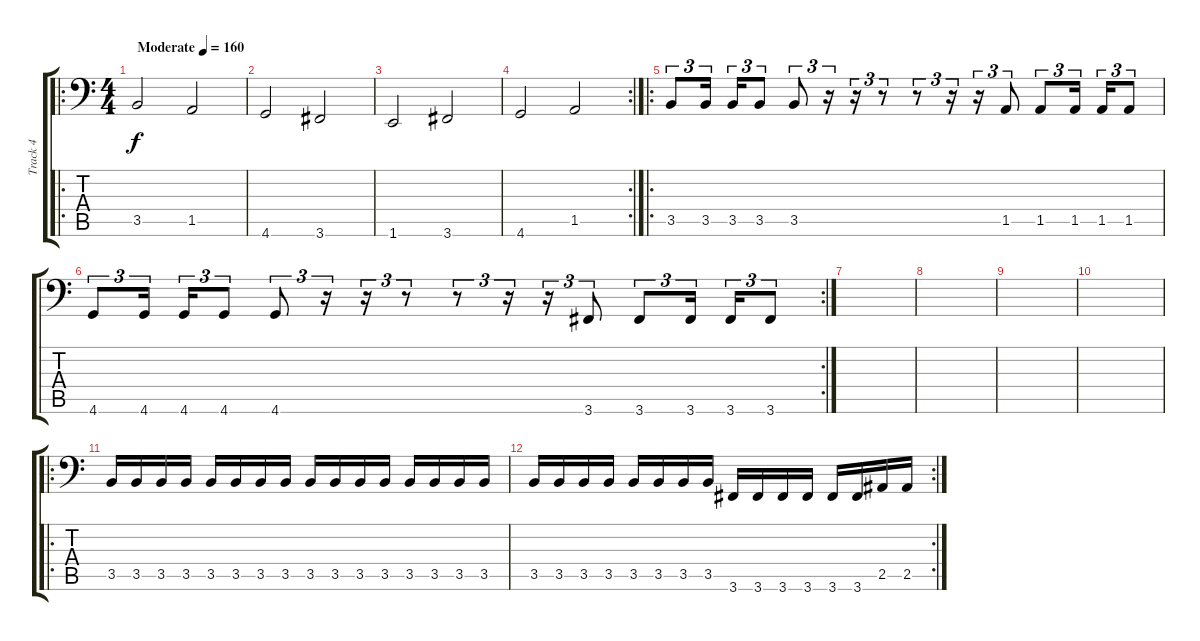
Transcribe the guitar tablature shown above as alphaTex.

\track ("Track 4" "Track 4") {instrument electricbasspick}
\staff {score tabs}
\tuning (Eb3 Bb2 Gb2 Db2 Ab1 Eb1) {hide}
\ro
\ts (4 4)
\tempo (160 "Moderate")
\clef f4
\ks c
3.5.2{dy f instrument electricbasspick} 1.5.2 |
4.6.2 3.6.2 |
1.6.2 3.6.2 |
\rc 2
4.6.2 1.5.2 |
\ro
3.5.8{tu (3 2)} 3.5.16{tu (3 2) beam splitsecondary} 3.5.16{tu (3 2)} 3.5.8{tu (3 2)} 3.5.8{tu (3 2)} r.16{tu (3 2)} r.16{tu (3 2)} r.8{tu (3 2)} r.8{tu (3 2)} r.16{tu (3 2)} r.16{tu (3 2)} 1.5.8{tu (3 2)} 1.5.8{tu (3 2)} 1.5.16{tu (3 2) beam splitsecondary} 1.5.16{tu (3 2)} 1.5.8{tu (3 2)} |
\rc 2
4.6.8{tu (3 2)} 4.6.16{tu (3 2) beam splitsecondary} 4.6.16{tu (3 2)} 4.6.8{tu (3 2)} 4.6.8{tu (3 2)} r.16{tu (3 2)} r.16{tu (3 2)} r.8{tu (3 2)} r.8{tu (3 2)} r.16{tu (3 2)} r.16{tu (3 2)} 3.6.8{tu (3 2)} 3.6.8{tu (3 2)} 3.6.16{tu (3 2) beam splitsecondary} 3.6.16{tu (3 2)} 3.6.8{tu (3 2)} |
|
|
|
|
\ro
3.5.16 3.5.16 3.5.16 3.5.16 3.5.16 3.5.16 3.5.16 3.5.16 3.5.16 3.5.16 3.5.16 3.5.16 3.5.16 3.5.16 3.5.16 3.5.16 |
\rc 2
3.5.16 3.5.16 3.5.16 3.5.16 3.5.16 3.5.16 3.5.16 3.5.16 3.6.16 3.6.16 3.6.16 3.6.16 3.6.16 3.6.16 2.5.16 2.5.16
